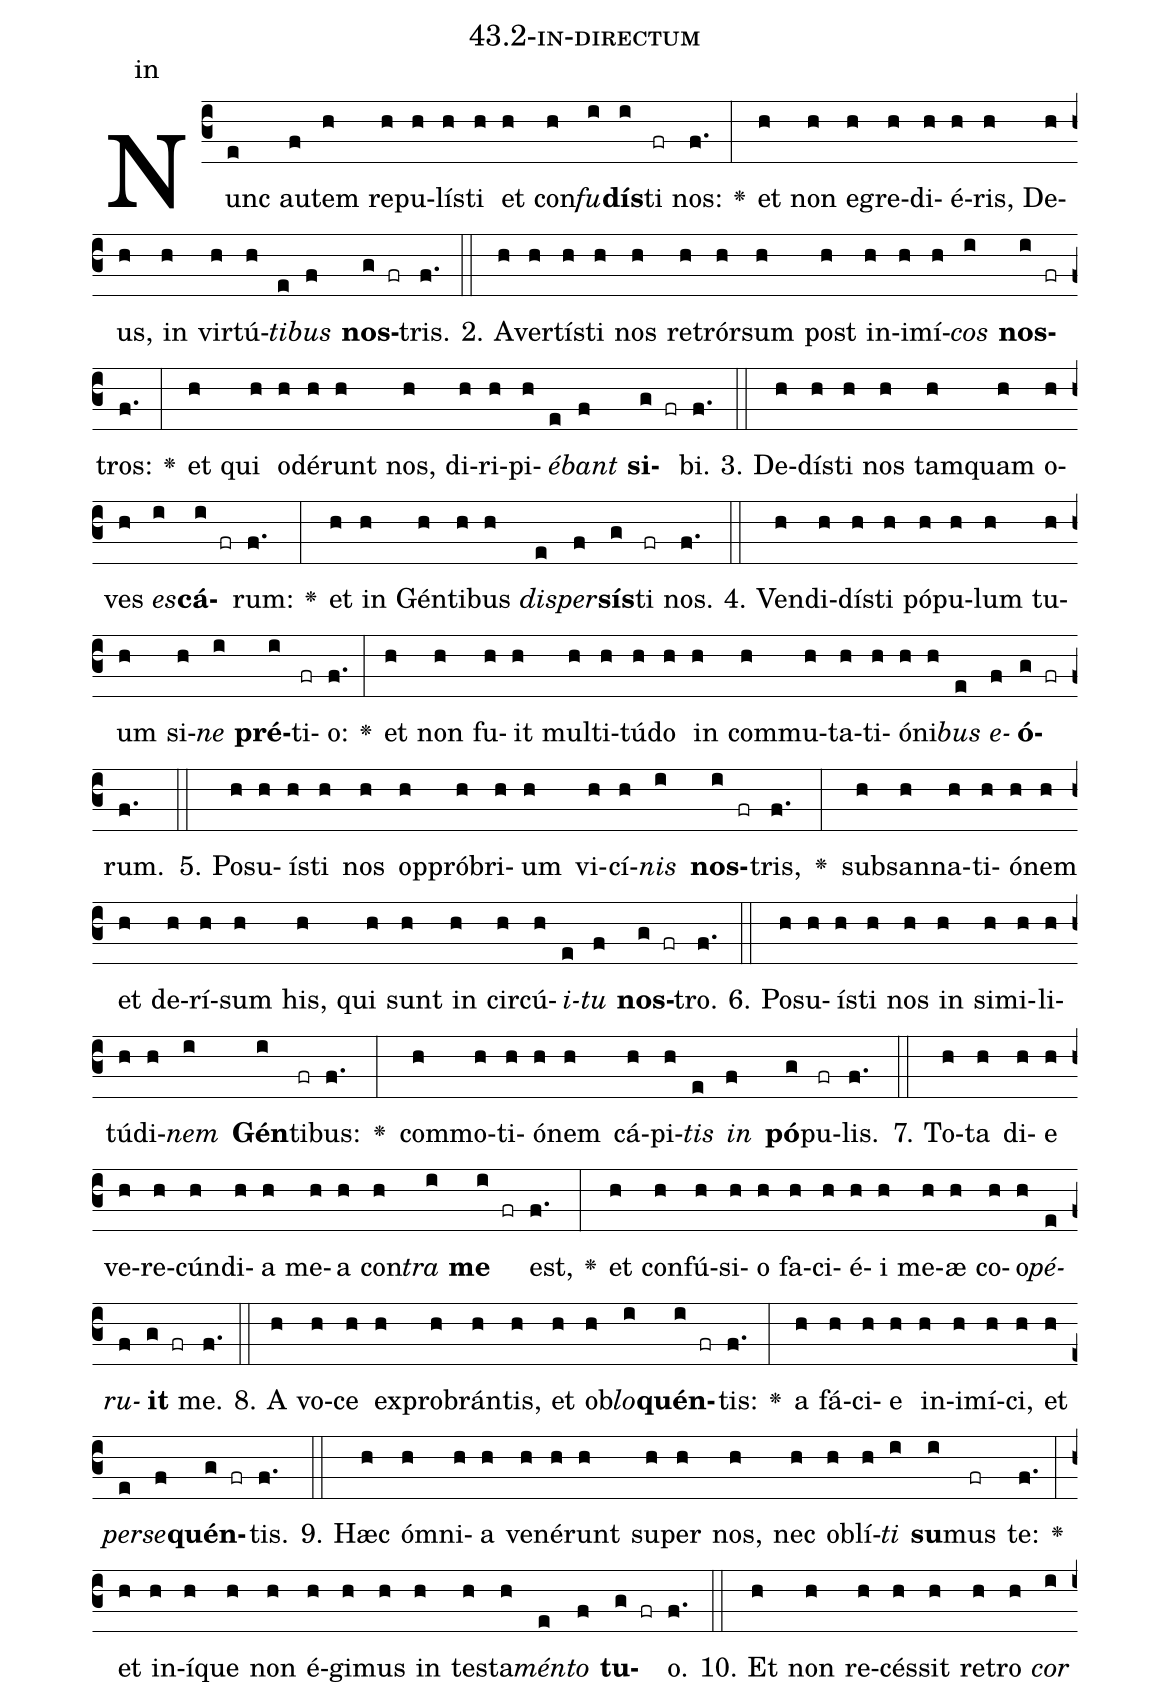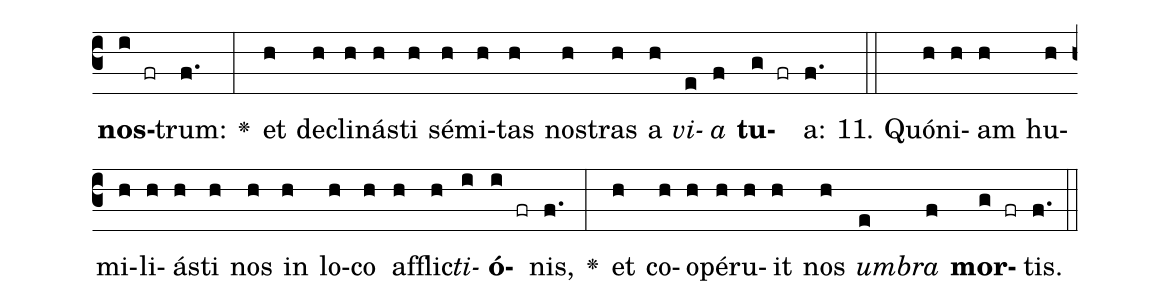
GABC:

name: 43.2-in-directum;
annotation: in;
%%
(c3)Nunc(e) au(f)tem(h) re(h)pu(h)lís(h)ti(h) et(h) con(h)<i>fu</i>(i)<b>dís</b>(i)ti(fr) nos:(f.) <v>\greheightstar</v>(:) et(h) non(h) e(h)gre(h)di(h)é(h)ris,(h) De(h)us,(h) in(h) vir(h)tú(h)<i>ti</i>(e)<i>bus</i>(f) <b>nos</b>(g fr)tris.(f.) (::)
2. A(h)ver(h)tís(h)ti(h) nos(h) re(h)trór(h)sum(h) post(h) in(h)i(h)mí(h)<i>cos</i>(i) <b>nos</b>(i fr)tros:(f.) <v>\greheightstar</v>(:) et(h) qui(h) o(h)dé(h)runt(h) nos,(h) di(h)ri(h)pi(h)<i>é</i>(e)<i>bant</i>(f) <b>si</b>(g fr)bi.(f.) (::)
3. De(h)dís(h)ti(h) nos(h) tam(h)quam(h) o(h)ves(h) <i>es</i>(i)<b>cá</b>(i fr)rum:(f.) <v>\greheightstar</v>(:) et(h) in(h) Gén(h)ti(h)bus(h) <i>di</i>(e)<i>sper</i>(f)<b>sís</b>(g)ti(fr) nos.(f.) (::)
4. Ven(h)di(h)dís(h)ti(h) pó(h)pu(h)lum(h) tu(h)um(h) si(h)<i>ne</i>(i) <b>pré</b>(i)ti(fr)o:(f.) <v>\greheightstar</v>(:) et(h) non(h) fu(h)it(h) mul(h)ti(h)tú(h)do(h) in(h) com(h)mu(h)ta(h)ti(h)ó(h)ni(h)<i>bus</i>(e) <i>e</i>(f)<b>ó</b>(g fr)rum.(f.) (::)
5. Po(h)su(h)ís(h)ti(h) nos(h) op(h)pró(h)bri(h)um(h) vi(h)cí(h)<i>nis</i>(i) <b>nos</b>(i fr)tris,(f.) <v>\greheightstar</v>(:) sub(h)san(h)na(h)ti(h)ó(h)nem(h) et(h) de(h)rí(h)sum(h) his,(h) qui(h) sunt(h) in(h) cir(h)cú(h)<i>i</i>(e)<i>tu</i>(f) <b>nos</b>(g fr)tro.(f.) (::)
6. Po(h)su(h)ís(h)ti(h) nos(h) in(h) si(h)mi(h)li(h)tú(h)di(h)<i>nem</i>(i) <b>Gén</b>(i)ti(fr)bus:(f.) <v>\greheightstar</v>(:) com(h)mo(h)ti(h)ó(h)nem(h) cá(h)pi(h)<i>tis</i>(e) <i>in</i>(f) <b>pó</b>(g)pu(fr)lis.(f.) (::)
7. To(h)ta(h) di(h)e(h) ve(h)re(h)cún(h)di(h)a(h) me(h)a(h) con(h)<i>tra</i>(i) <b>me</b>(i fr) est,(f.) <v>\greheightstar</v>(:) et(h) con(h)fú(h)si(h)o(h) fa(h)ci(h)é(h)i(h) me(h)æ(h) co(h)o(h)<i>pé</i>(e)<i>ru</i>(f)<b>it</b>(g fr) me.(f.) (::)
8. A(h) vo(h)ce(h) ex(h)pro(h)brán(h)tis,(h) et(h) ob(h)<i>lo</i>(i)<b>quén</b>(i fr)tis:(f.) <v>\greheightstar</v>(:) a(h) fá(h)ci(h)e(h) in(h)i(h)mí(h)ci,(h) et(h) <i>per</i>(e)<i>se</i>(f)<b>quén</b>(g fr)tis.(f.) (::)
9. Hæc(h) óm(h)ni(h)a(h) ve(h)né(h)runt(h) su(h)per(h) nos,(h) nec(h) ob(h)lí(h)<i>ti</i>(i) <b>su</b>(i)mus(fr) te:(f.) <v>\greheightstar</v>(:) et(h) in(h)í(h)que(h) non(h) é(h)gi(h)mus(h) in(h) tes(h)ta(h)<i>mén</i>(e)<i>to</i>(f) <b>tu</b>(g fr)o.(f.) (::)
10. Et(h) non(h) re(h)cés(h)sit(h) re(h)tro(h) <i>cor</i>(i) <b>nos</b>(i fr)trum:(f.) <v>\greheightstar</v>(:) et(h) de(h)cli(h)nás(h)ti(h) sé(h)mi(h)tas(h) nos(h)tras(h) a(h) <i>vi</i>(e)<i>a</i>(f) <b>tu</b>(g fr)a:(f.) (::)
11. Quón(h)i(h)am(h) hu(h)mi(h)li(h)ás(h)ti(h) nos(h) in(h) lo(h)co(h) af(h)flic(h)<i>ti</i>(i)<b>ó</b>(i fr)nis,(f.) <v>\greheightstar</v>(:) et(h) co(h)o(h)pé(h)ru(h)it(h) nos(h) <i>um</i>(e)<i>bra</i>(f) <b>mor</b>(g fr)tis.(f.) (::)
